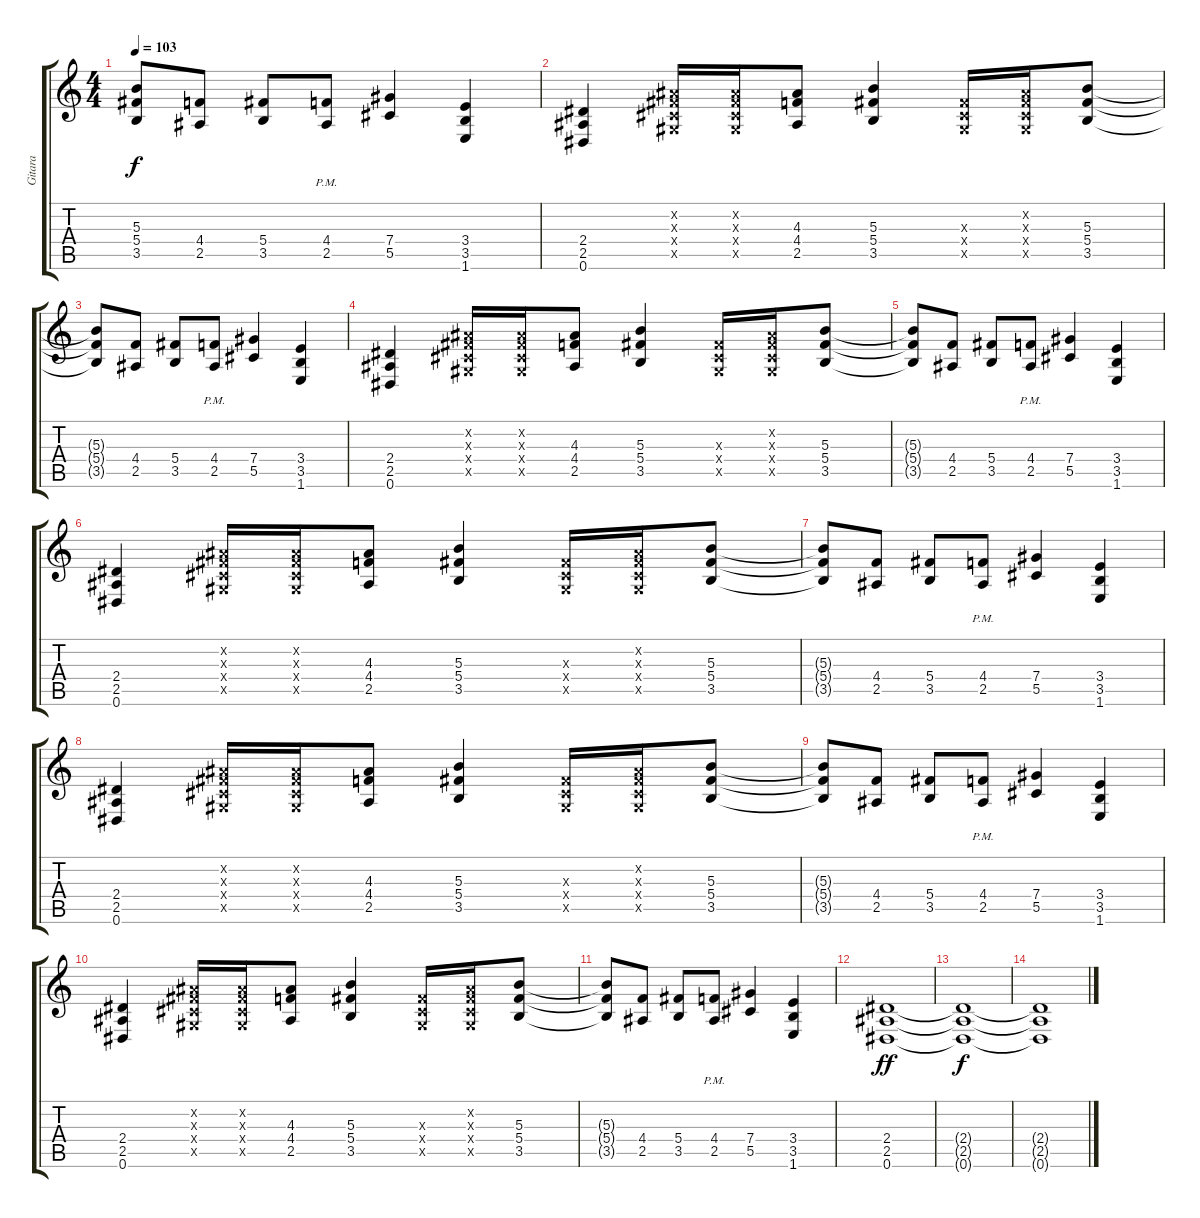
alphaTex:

\track ("Gitara" "Gitara") {instrument electricguitarclean}
\staff {score tabs}
\tuning (Eb4 Bb3 Gb3 Db3 Ab2 Eb2) {hide}
\ts (4 4)
\tempo 103
\clef g2
\ks c
(5.3{t} 5.4{t} 3.5{t}).8{dy f} (4.4 2.5).8 (5.4 3.5).8 (4.4{pm} 2.5{pm}).8 (7.4 5.5).4 (3.4 3.5 1.6).4 |
(2.4 2.5 0.6).4 (0.2{x} 0.3{x} 0.4{x} 0.5{x}).16 (0.2{x} 0.3{x} 0.4{x} 0.5{x}).16 (4.3 4.4 2.5).8 (5.3 5.4 3.5).4 (0.3{x} 0.4{x} 0.5{x}).16 (0.2{x} 0.3{x} 0.4{x} 0.5{x}).16 (5.3 5.4 3.5).8 |
(5.3{t} 5.4{t} 3.5{t}).8 (4.4 2.5).8 (5.4 3.5).8 (4.4{pm} 2.5{pm}).8 (7.4 5.5).4 (3.4 3.5 1.6).4 |
(2.4 2.5 0.6).4 (0.2{x} 0.3{x} 0.4{x} 0.5{x}).16 (0.2{x} 0.3{x} 0.4{x} 0.5{x}).16 (4.3 4.4 2.5).8 (5.3 5.4 3.5).4 (0.3{x} 0.4{x} 0.5{x}).16 (0.2{x} 0.3{x} 0.4{x} 0.5{x}).16 (5.3 5.4 3.5).8 |
(5.3{t} 5.4{t} 3.5{t}).8 (4.4 2.5).8 (5.4 3.5).8 (4.4{pm} 2.5{pm}).8 (7.4 5.5).4 (3.4 3.5 1.6).4 |
(2.4 2.5 0.6).4 (0.2{x} 0.3{x} 0.4{x} 0.5{x}).16 (0.2{x} 0.3{x} 0.4{x} 0.5{x}).16 (4.3 4.4 2.5).8 (5.3 5.4 3.5).4 (0.3{x} 0.4{x} 0.5{x}).16 (0.2{x} 0.3{x} 0.4{x} 0.5{x}).16 (5.3 5.4 3.5).8 |
(5.3{t} 5.4{t} 3.5{t}).8 (4.4 2.5).8 (5.4 3.5).8 (4.4{pm} 2.5{pm}).8 (7.4 5.5).4 (3.4 3.5 1.6).4 |
(2.4 2.5 0.6).4 (0.2{x} 0.3{x} 0.4{x} 0.5{x}).16 (0.2{x} 0.3{x} 0.4{x} 0.5{x}).16 (4.3 4.4 2.5).8 (5.3 5.4 3.5).4 (0.3{x} 0.4{x} 0.5{x}).16 (0.2{x} 0.3{x} 0.4{x} 0.5{x}).16 (5.3 5.4 3.5).8 |
(5.3{t} 5.4{t} 3.5{t}).8 (4.4 2.5).8 (5.4 3.5).8 (4.4{pm} 2.5{pm}).8 (7.4 5.5).4 (3.4 3.5 1.6).4 |
(2.4 2.5 0.6).4 (0.2{x} 0.3{x} 0.4{x} 0.5{x}).16 (0.2{x} 0.3{x} 0.4{x} 0.5{x}).16 (4.3 4.4 2.5).8 (5.3 5.4 3.5).4 (0.3{x} 0.4{x} 0.5{x}).16 (0.2{x} 0.3{x} 0.4{x} 0.5{x}).16 (5.3 5.4 3.5).8 |
(5.3{t} 5.4{t} 3.5{t}).8 (4.4 2.5).8 (5.4 3.5).8 (4.4{pm} 2.5{pm}).8 (7.4 5.5).4 (3.4 3.5 1.6).4 |
(2.4 2.5 0.6).1{dy ff} |
(2.4{t} 2.5{t} 0.6{t}).1{dy f} |
(2.4{t} 2.5{t} 0.6{t}).1
